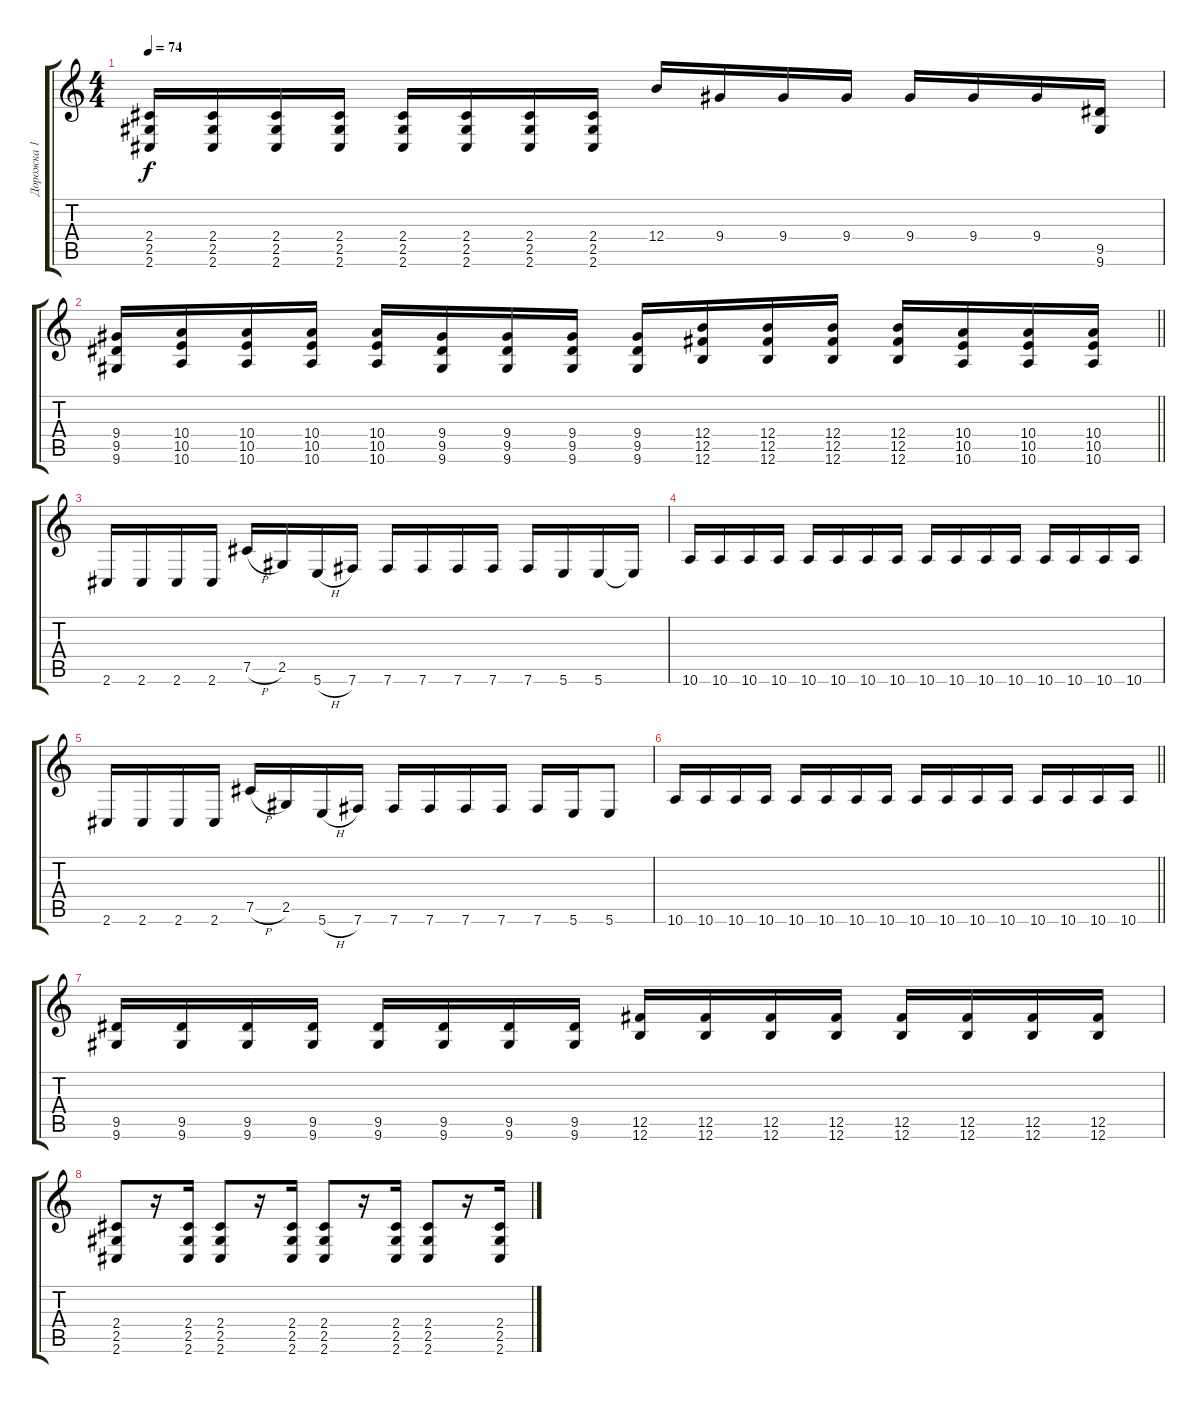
\track ("Дорожка 1" "Дорожка 1") {instrument distortionguitar}
\staff {score tabs}
\tuning (Db4 Ab3 E3 B2 Gb2 B1) {hide}
\ts (4 4)
\tempo 74
\clef g2
\ks c
(2.4 2.5 2.6).16{dy f} (2.4 2.5 2.6).16 (2.4 2.5 2.6).16 (2.4 2.5 2.6).16 (2.4 2.5 2.6).16 (2.4 2.5 2.6).16 (2.4 2.5 2.6).16 (2.4 2.5 2.6).16 12.4.16 9.4.16 9.4.16 9.4.16 9.4.16 9.4.16 9.4.16 (9.5 9.6).16 |
\barLineRight lightlight
(9.4 9.5 9.6).16 (10.4 10.5 10.6).16 (10.4 10.5 10.6).16 (10.4 10.5 10.6).16 (10.4 10.5 10.6).16 (9.4 9.5 9.6).16 (9.4 9.5 9.6).16 (9.4 9.5 9.6).16 (9.4 9.5 9.6).16 (12.4 12.5 12.6).16 (12.4 12.5 12.6).16 (12.4 12.5 12.6).16 (12.4 12.5 12.6).16 (10.4 10.5 10.6).16 (10.4 10.5 10.6).16 (10.4 10.5 10.6).16 |
2.6.16 2.6.16 2.6.16 2.6.16 7.5{h}.16 2.5.16 5.6{h}.16 7.6.16 7.6.16 7.6.16 7.6.16 7.6.16 7.6.16 5.6.16 5.6.16 5.6{t}.16 |
10.6.16 10.6.16 10.6.16 10.6.16 10.6.16 10.6.16 10.6.16 10.6.16 10.6.16 10.6.16 10.6.16 10.6.16 10.6.16 10.6.16 10.6.16 10.6.16 |
2.6.16 2.6.16 2.6.16 2.6.16 7.5{h}.16 2.5.16 5.6{h}.16 7.6.16 7.6.16 7.6.16 7.6.16 7.6.16 7.6.16 5.6.16 5.6.8 |
\barLineRight lightlight
10.6.16 10.6.16 10.6.16 10.6.16 10.6.16 10.6.16 10.6.16 10.6.16 10.6.16 10.6.16 10.6.16 10.6.16 10.6.16 10.6.16 10.6.16 10.6.16 |
(9.5 9.6).16 (9.5 9.6).16 (9.5 9.6).16 (9.5 9.6).16 (9.5 9.6).16 (9.5 9.6).16 (9.5 9.6).16 (9.5 9.6).16 (12.5 12.6).16 (12.5 12.6).16 (12.5 12.6).16 (12.5 12.6).16 (12.5 12.6).16 (12.5 12.6).16 (12.5 12.6).16 (12.5 12.6).16 |
(2.4 2.5 2.6).8 r.16 (2.4 2.5 2.6).16 (2.4 2.5 2.6).8 r.16 (2.4 2.5 2.6).16 (2.4 2.5 2.6).8 r.16 (2.4 2.5 2.6).16 (2.4 2.5 2.6).8 r.16 (2.4 2.5 2.6).16
